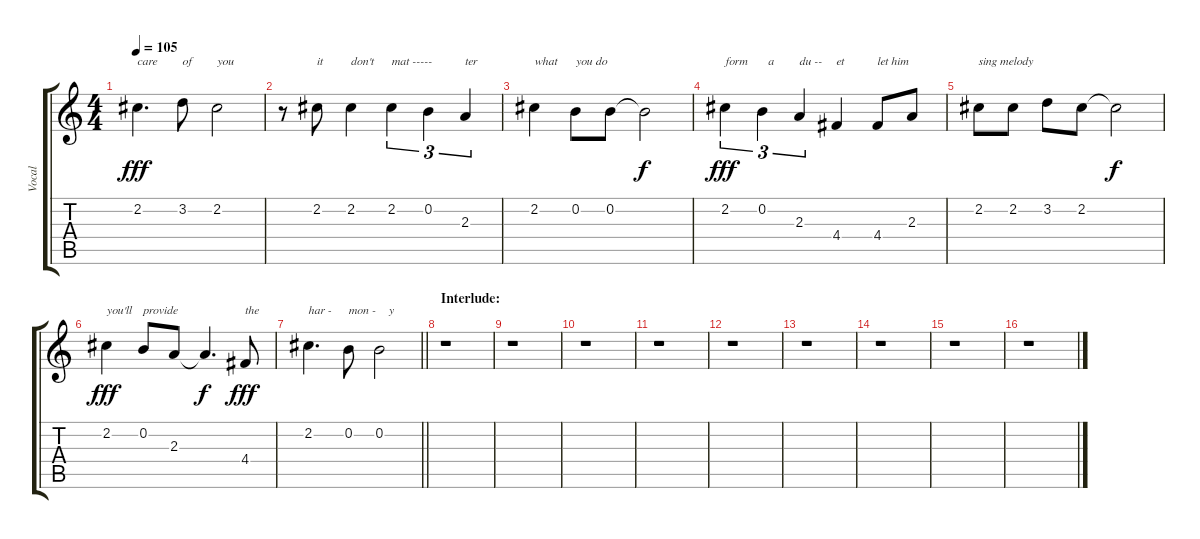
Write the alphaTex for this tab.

\track ("Vocal" "Vocal") {instrument slapbass1}
\staff {score tabs}
\tuning (E4 B3 G3 D3 A2 E2) {hide}
\ts (4 4)
\tempo 105
\clef g2
\ks c
2.2.4{d txt "care" dy fff} 3.2.8{txt "of"} 2.2.2{txt "you"} |
r.8 2.2.8{txt "it"} 2.2.4{txt "don't"} 2.2.4{tu (3 2) txt "mat -----"} 0.2.4{tu (3 2)} 2.3.4{tu (3 2) txt "ter"} |
2.2.4{txt "what"} 0.2.8{txt "you do"} 0.2.8 0.2{t}.2{dy f} |
2.2.4{tu (3 2) txt "form" dy fff} 0.2.4{tu (3 2) txt "  a"} 2.3.4{tu (3 2) txt "du --"} 4.4.4{txt "et"} 4.4.8{txt "let him"} 2.3.8 |
2.2.8{txt "sing melody"} 2.2.8 3.2.8 2.2.8 2.2{t}.2{dy f} |
2.2.4{txt "you'll" dy fff} 0.2.8{txt "provide"} 2.3.8 2.3{t}.4{d dy f} 4.4.8{txt "the" dy fff} |
\barLineRight lightlight
2.2.4{d txt "har -"} 0.2.8{txt "mon -"} 0.2.2{txt "   y"} |
\section ("" "Interlude:")
r.1 |
r.1 |
r.1 |
r.1 |
r.1 |
r.1 |
r.1 |
r.1 |
r.1
